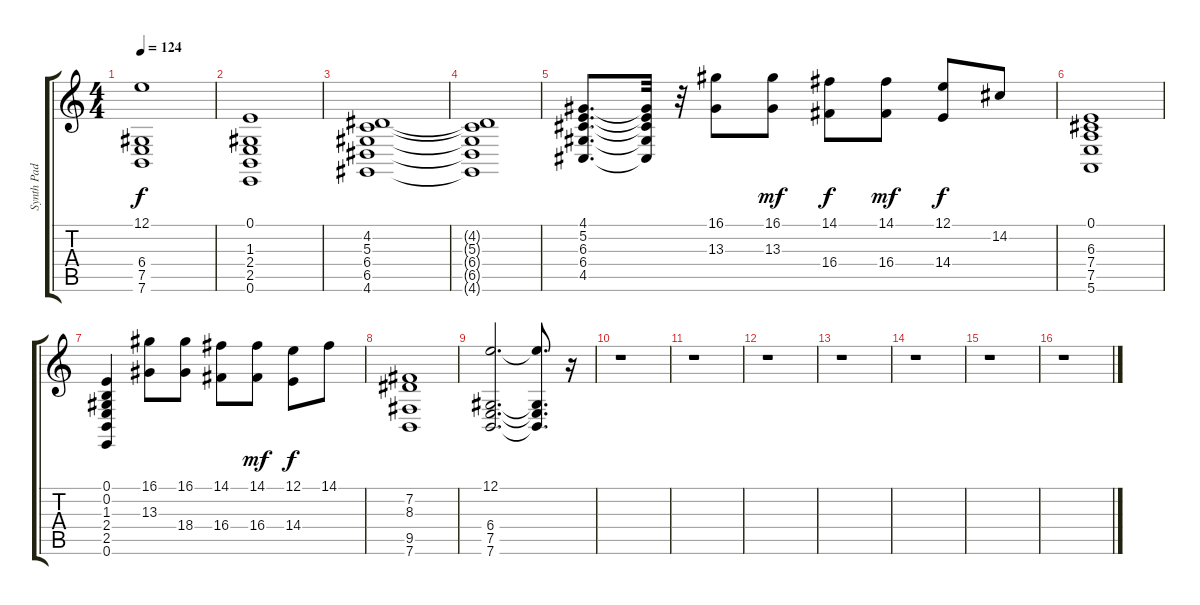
\track ("Synth Pad Analog" "Synth Pad ") {instrument stringensemble1}
\staff {score tabs}
\tuning (E4 B3 G3 D3 A2 E2) {hide}
\ts (4 4)
\tempo 124
\clef g2
\ks c
(12.1 6.4 7.5 7.6).1{dy f} |
(0.1 1.3 2.4 2.5 0.6).1 |
(4.2 5.3 6.4 6.5 4.6).1 |
(4.2{t} 5.3{t} 6.4{t} 6.5{t} 4.6{t}).1 |
(4.1 5.2 6.3 6.4 4.5).8{d} (4.1{t} 5.2{t} 6.3{t} 6.4{t} 4.5{t}).32 r.32 (16.1 13.3).8 (16.1 13.3).8{dy mf} (14.1 16.4).8{dy f} (14.1 16.4).8{dy mf} (12.1 14.4).8{dy f} 14.2.8 |
(0.1 6.3 7.4 7.5 5.6).1 |
(0.1 0.2 1.3 2.4 2.5 0.6).4 (16.1 13.3).8 (16.1 18.4).8 (14.1 16.4).8 (14.1 16.4).8{dy mf} (12.1 14.4).8{dy f} 14.1.8 |
(7.2 8.3 9.5 7.6).1 |
(12.1 6.4 7.5 7.6).2{d} (12.1{t} 6.4{t} 7.5{t} 7.6{t}).8{d} r.16 |
r.1 |
r.1 |
r.1 |
r.1 |
r.1 |
r.1 |
r.1
